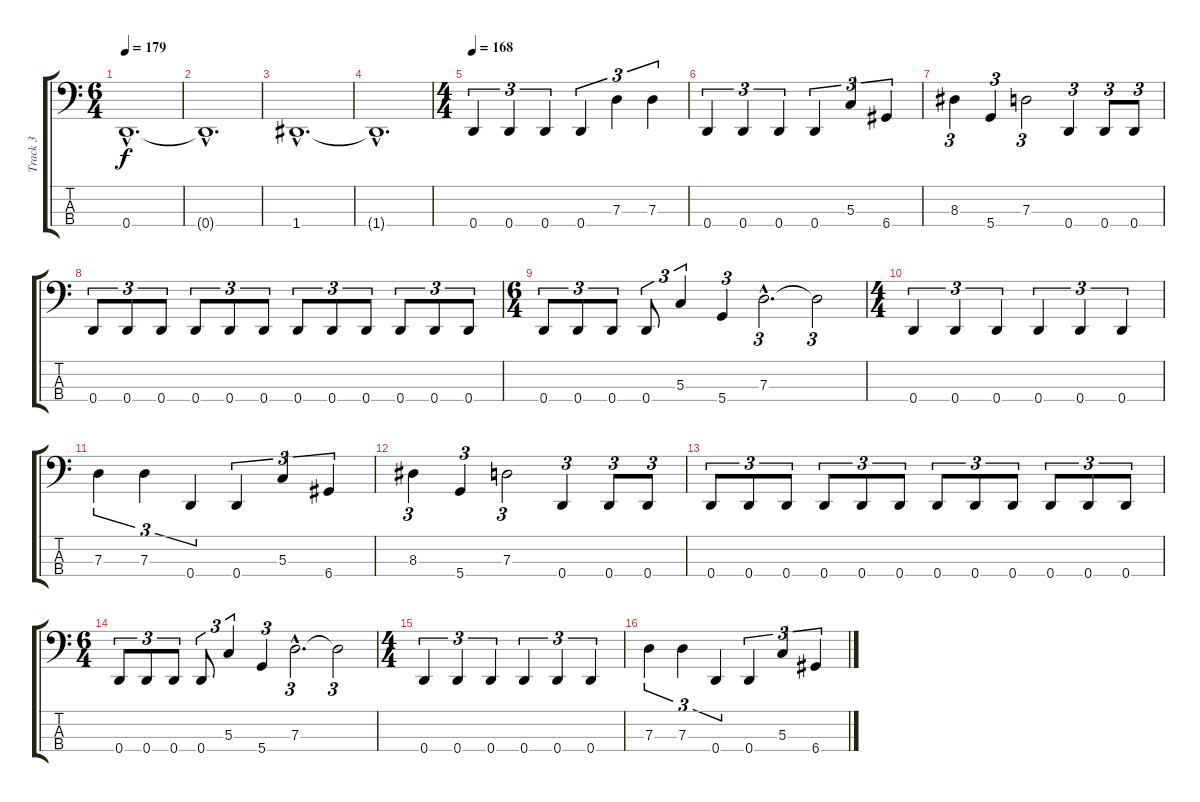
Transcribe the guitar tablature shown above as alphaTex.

\track ("Track 3" "Track 3") {instrument electricbassfinger}
\staff {score tabs}
\tuning (F2 C2 G1 D1) {hide}
\ts (6 4)
\tempo 179
\clef f4
\ks c
0.4{hac}.1{d dy f} |
0.4{hac t}.1{d} |
1.4{hac}.1{d} |
1.4{hac t}.1{d} |
\ts (4 4)
\tempo 168
0.4.4{tu (3 2)} 0.4.4{tu (3 2)} 0.4.4{tu (3 2)} 0.4.4{tu (3 2)} 7.3.4{tu (3 2)} 7.3.4{tu (3 2)} |
0.4.4{tu (3 2)} 0.4.4{tu (3 2)} 0.4.4{tu (3 2)} 0.4.4{tu (3 2)} 5.3.4{tu (3 2)} 6.4.4{tu (3 2)} |
8.3.4{tu (3 2)} 5.4.4{tu (3 2)} 7.3.2{tu (3 2)} 0.4.4{tu (3 2)} 0.4.8{tu (3 2)} 0.4.8{tu (3 2)} |
0.4.8{tu (3 2)} 0.4.8{tu (3 2)} 0.4.8{tu (3 2)} 0.4.8{tu (3 2)} 0.4.8{tu (3 2)} 0.4.8{tu (3 2)} 0.4.8{tu (3 2)} 0.4.8{tu (3 2)} 0.4.8{tu (3 2)} 0.4.8{tu (3 2)} 0.4.8{tu (3 2)} 0.4.8{tu (3 2)} |
\ts (6 4)
0.4.8{tu (3 2)} 0.4.8{tu (3 2)} 0.4.8{tu (3 2)} 0.4.8{tu (3 2)} 5.3.4{tu (3 2)} 5.4.4{tu (3 2)} 7.3{hac}.2{d tu (3 2)} 7.3{t}.2{tu (3 2)} |
\ts (4 4)
0.4.4{tu (3 2)} 0.4.4{tu (3 2)} 0.4.4{tu (3 2)} 0.4.4{tu (3 2)} 0.4.4{tu (3 2)} 0.4.4{tu (3 2)} |
7.3.4{tu (3 2)} 7.3.4{tu (3 2)} 0.4.4{tu (3 2)} 0.4.4{tu (3 2)} 5.3.4{tu (3 2)} 6.4.4{tu (3 2)} |
8.3.4{tu (3 2)} 5.4.4{tu (3 2)} 7.3.2{tu (3 2)} 0.4.4{tu (3 2)} 0.4.8{tu (3 2)} 0.4.8{tu (3 2)} |
0.4.8{tu (3 2)} 0.4.8{tu (3 2)} 0.4.8{tu (3 2)} 0.4.8{tu (3 2)} 0.4.8{tu (3 2)} 0.4.8{tu (3 2)} 0.4.8{tu (3 2)} 0.4.8{tu (3 2)} 0.4.8{tu (3 2)} 0.4.8{tu (3 2)} 0.4.8{tu (3 2)} 0.4.8{tu (3 2)} |
\ts (6 4)
0.4.8{tu (3 2)} 0.4.8{tu (3 2)} 0.4.8{tu (3 2)} 0.4.8{tu (3 2)} 5.3.4{tu (3 2)} 5.4.4{tu (3 2)} 7.3{hac}.2{d tu (3 2)} 7.3{t}.2{tu (3 2)} |
\ts (4 4)
0.4.4{tu (3 2)} 0.4.4{tu (3 2)} 0.4.4{tu (3 2)} 0.4.4{tu (3 2)} 0.4.4{tu (3 2)} 0.4.4{tu (3 2)} |
7.3.4{tu (3 2)} 7.3.4{tu (3 2)} 0.4.4{tu (3 2)} 0.4.4{tu (3 2)} 5.3.4{tu (3 2)} 6.4.4{tu (3 2)}
